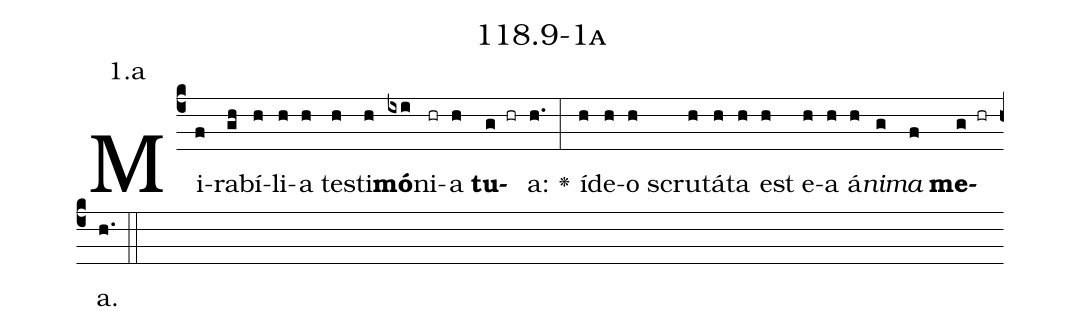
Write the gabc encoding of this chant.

name: 118.9-1a;
annotation: 1.a;
%%
(c4)Mi(f)ra(gh)bí(h)li(h)a(h) tes(h)ti(h)<b>mó</b>(ixi)ni(hr)a(h) <b>tu</b>(g hr)a:(h.) <v>\greheightstar</v>(:) íd(h)e(h)o(h) scru(h)tá(h)ta(h) est(h) e(h)a(h) á(h)<i>ni</i>(g)<i>ma</i>(f) <b>me</b>(g hr)a.(h.) (::)


%E(h) u(h) o(g) u(f) a(g) e.(h.) (::)
